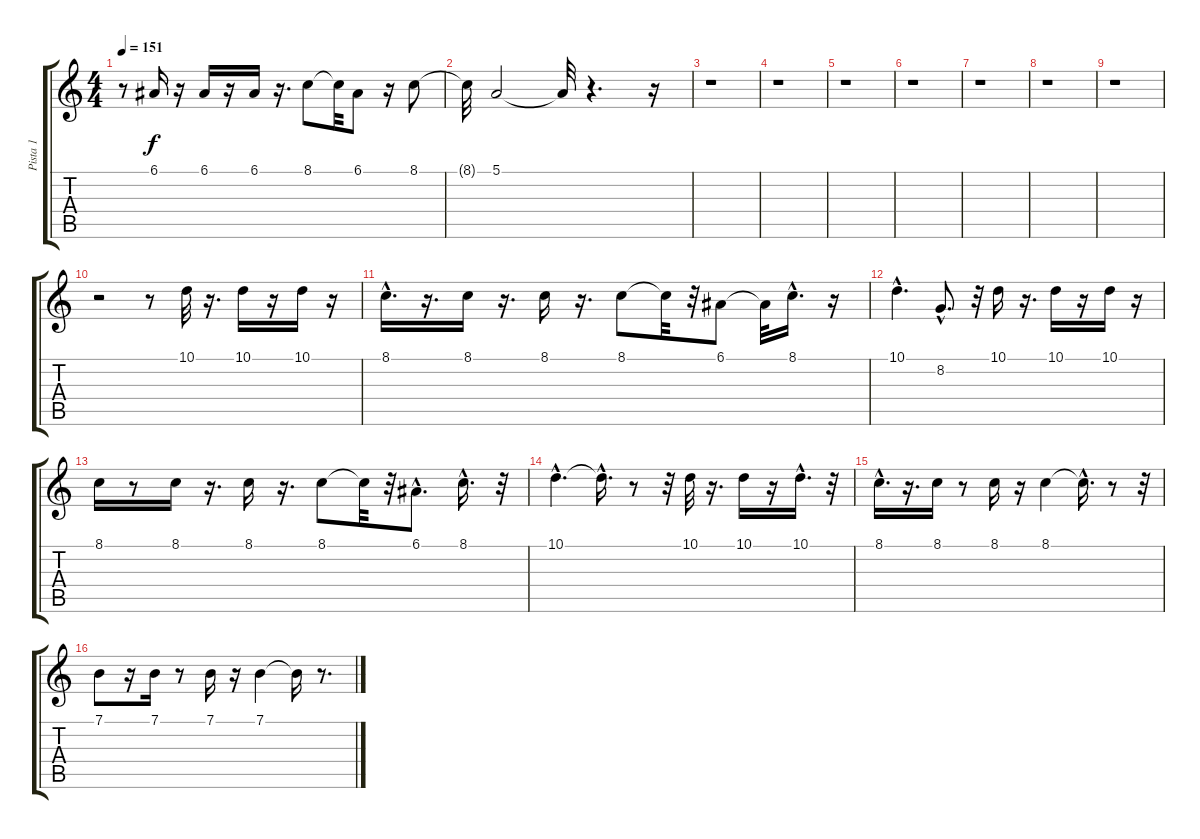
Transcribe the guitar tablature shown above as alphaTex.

\track ("Pista 1" "Pista 1") {instrument flute}
\staff {score tabs}
\tuning (E4 B3 G3 D3 A2 E2) {hide}
\ts (4 4)
\tempo 151
\clef g2
\ks c
r.8{dy f} 6.1.16 r.16 6.1.16 r.16 6.1.16 r.16{d} 8.1.8 8.1{t}.32 6.1.8 r.16 8.1.8 |
8.1{t}.32 5.1.2 5.1{t}.32 r.4{d} r.16 |
r.1 |
r.1 |
r.1 |
r.1 |
r.1 |
r.1 |
r.1 |
r.2 r.8 10.1.32 r.16{d} 10.1.16 r.16 10.1.16 r.16 |
8.1{hac}.16{d} r.16{d} 8.1.16 r.16{d} 8.1.16 r.16{d} 8.1.8 8.1{t}.32 r.32 6.1.8 6.1{t}.32 8.1{hac}.16{d} r.16 |
10.1{hac}.4{d} 8.2{hac}.8{d} r.32 10.1.16 r.16{d} 10.1.16 r.16 10.1.16 r.16 |
8.1.16 r.8 8.1.16 r.16{d} 8.1.16 r.16{d} 8.1.8 8.1{t}.32 r.32 6.1{hac}.8{d} 8.1{hac}.16{d} r.32 |
10.1{hac}.4{d} 10.1{hac t}.16{d} r.8 r.32 10.1.32 r.16{d} 10.1.16 r.16 10.1{hac}.16{d} r.32 |
8.1{hac}.16{d} r.16{d} 8.1.16 r.8 8.1.16 r.16 8.1.4 8.1{hac t}.16{d} r.8 r.32 |
7.1.8 r.16 7.1.16 r.8 7.1.16 r.16 7.1.4 7.1{t}.16 r.8{d}
